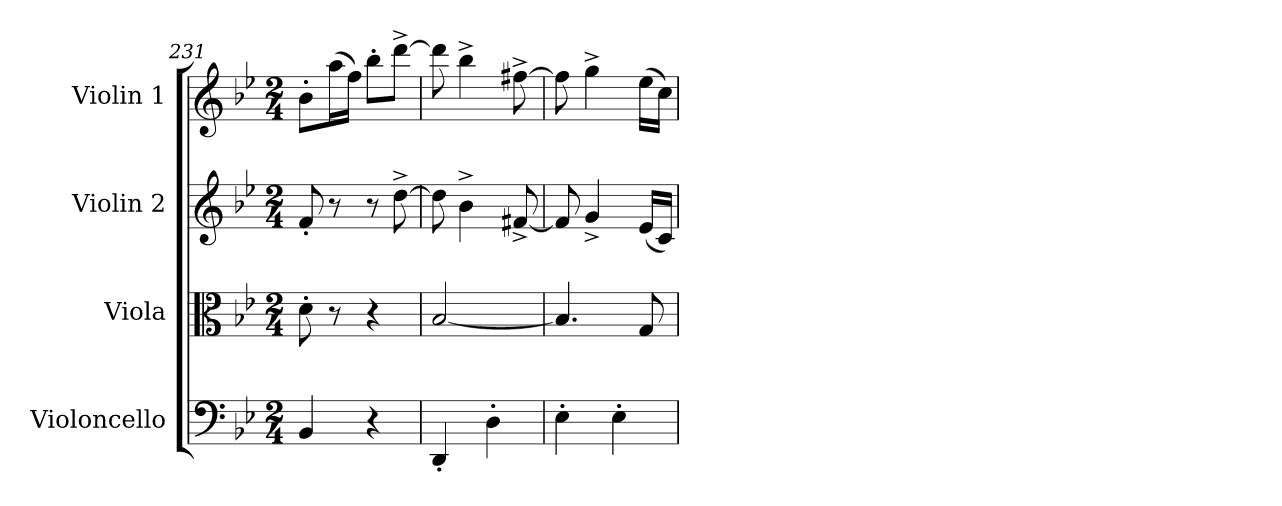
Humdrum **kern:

**kern	**kern	**kern	**kern
*part4	*part3	*part2	*part1
*staff4	*staff3	*staff2	*staff1
*I"Violoncello	*I"Viola	*I"Violin 2	*I"Violin 1
*I'Vc	*I'Vla	*I'Vln	*I'Vln
*clefF4	*clefC3	*clefG2	*clefG2
*k[b-e-]	*k[b-e-]	*k[b-e-]	*k[b-e-]
*M2/4	*M2/4	*M2/4	*M2/4
=231	=231	=231	=231
4BB-/	8d'\	8f'/	8b-'\L
.	8r	8r	(16aa\L
.	.	.	16ff\JJ)
4r	4r	8r	8bb-'\L
.	.	[8dd^\	[8ddd^\J
=232	=232	=232	=232
4DD'/	[2B-/	8dd\]	8ddd\]
.	.	4b-^\	4bb-^\
4D'\	.	.	.
.	.	[8f#X^/	[8ff#X^\
=233	=233	=233	=233
4E-'\	4.B-/]	8f#/]	8ff#\]
.	.	4g^/	4gg^\
4E-'\	.	.	.
.	8G/	(16e-/LL	(16ee-\LL
.	.	16c/JJ)	16cc\JJ)
=	=	=	=
*-	*-	*-	*-
